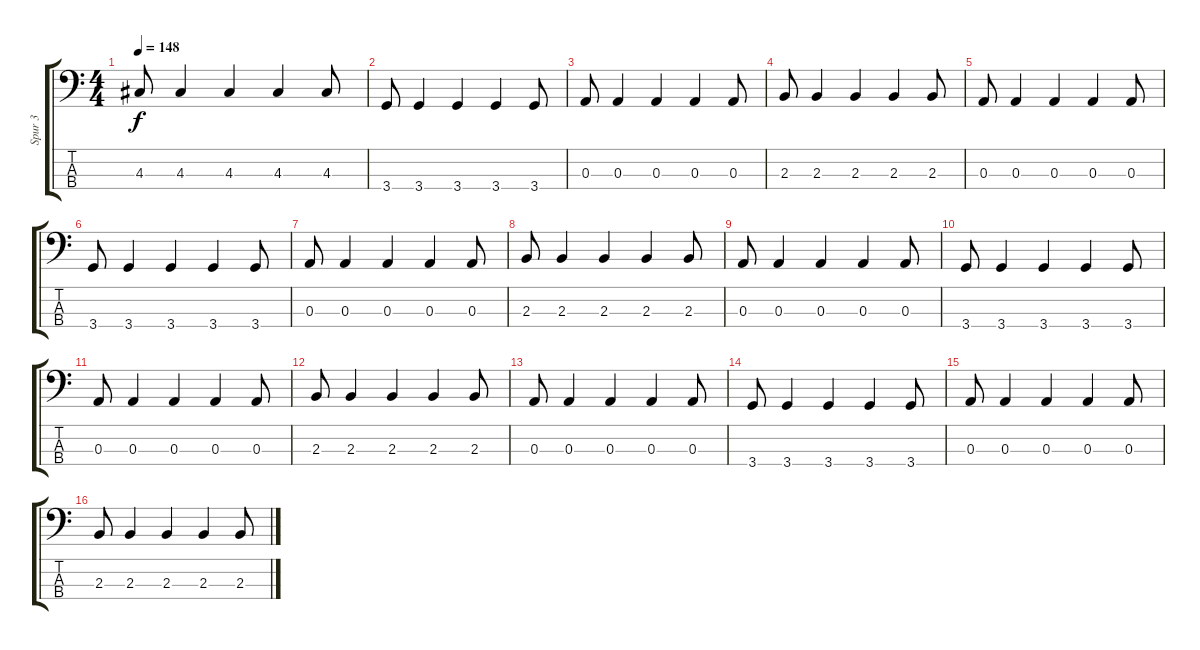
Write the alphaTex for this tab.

\track ("Spur 3" "Spur 3") {instrument electricbasspick}
\staff {score tabs}
\tuning (G2 D2 A1 E1) {hide}
\ts (4 4)
\tempo 148
\clef f4
\ks c
4.3.8{dy f} 4.3.4 4.3.4 4.3.4 4.3.8 |
3.4.8 3.4.4 3.4.4 3.4.4 3.4.8 |
0.3.8 0.3.4 0.3.4 0.3.4 0.3.8 |
2.3.8 2.3.4 2.3.4 2.3.4 2.3.8 |
0.3.8 0.3.4 0.3.4 0.3.4 0.3.8 |
3.4.8 3.4.4 3.4.4 3.4.4 3.4.8 |
0.3.8 0.3.4 0.3.4 0.3.4 0.3.8 |
2.3.8 2.3.4 2.3.4 2.3.4 2.3.8 |
0.3.8 0.3.4 0.3.4 0.3.4 0.3.8 |
3.4.8 3.4.4 3.4.4 3.4.4 3.4.8 |
0.3.8 0.3.4 0.3.4 0.3.4 0.3.8 |
2.3.8 2.3.4 2.3.4 2.3.4 2.3.8 |
0.3.8 0.3.4 0.3.4 0.3.4 0.3.8 |
3.4.8 3.4.4 3.4.4 3.4.4 3.4.8 |
0.3.8 0.3.4 0.3.4 0.3.4 0.3.8 |
2.3.8 2.3.4 2.3.4 2.3.4 2.3.8
